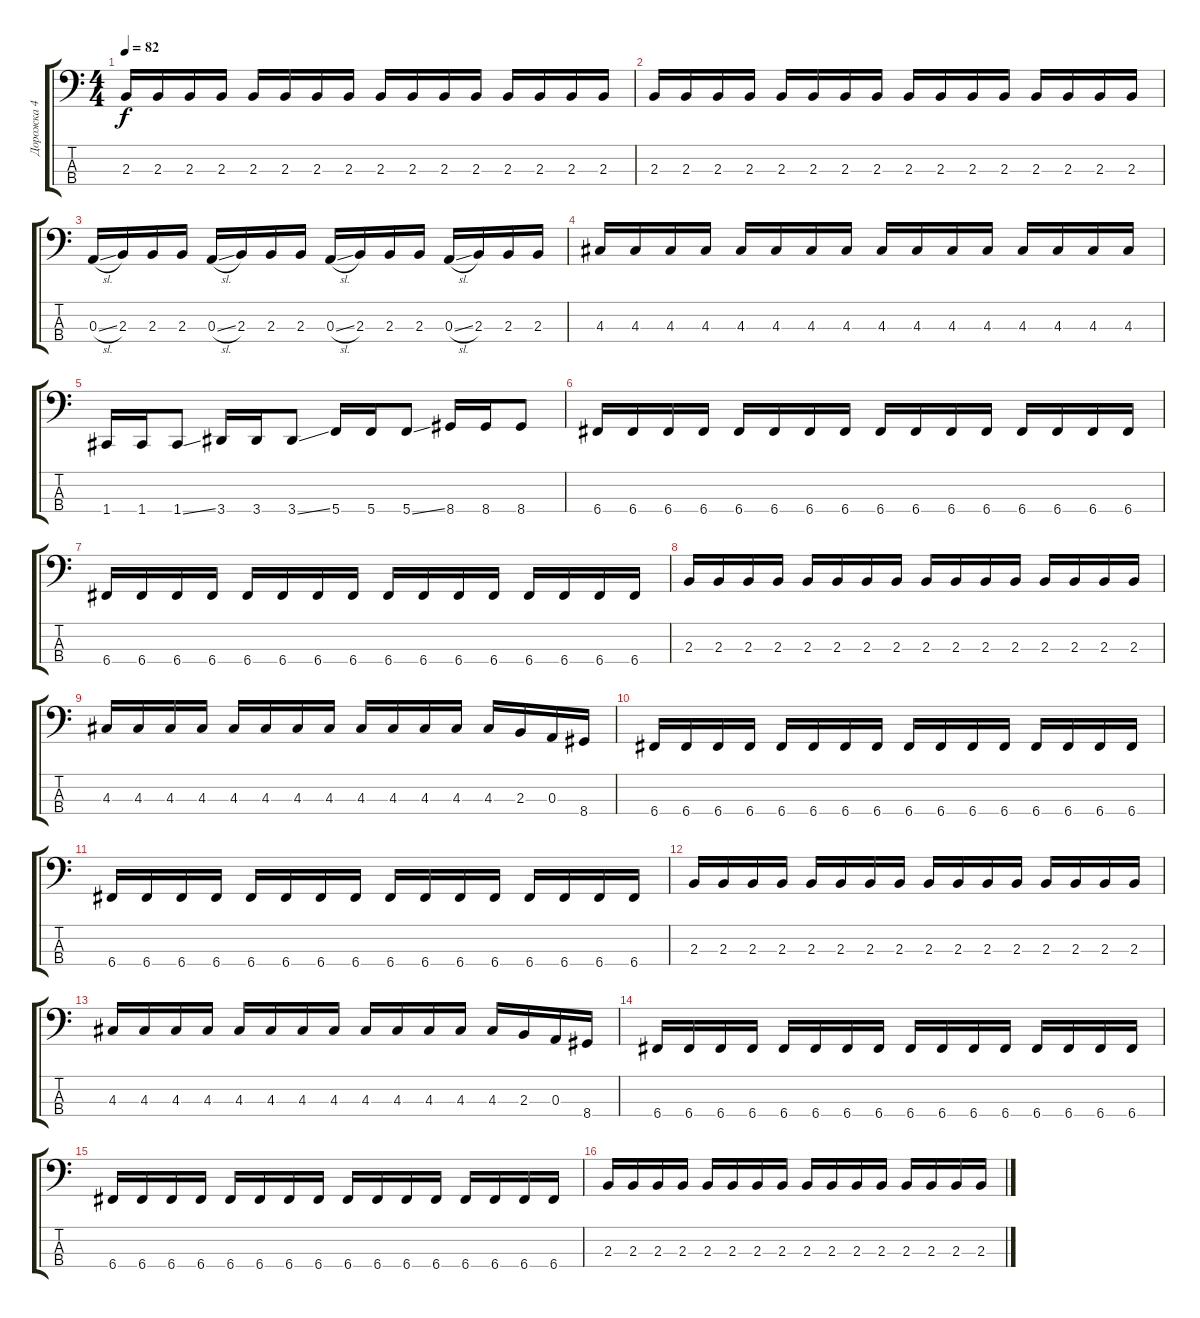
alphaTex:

\track ("Дорожка 4" "Дорожка 4") {instrument electricbassfinger}
\staff {score tabs}
\tuning (G2 D2 A1 C1) {hide}
\ts (4 4)
\tempo 82
\clef f4
\ks c
2.3.16{dy f} 2.3.16 2.3.16 2.3.16 2.3.16 2.3.16 2.3.16 2.3.16 2.3.16 2.3.16 2.3.16 2.3.16 2.3.16 2.3.16 2.3.16 2.3.16 |
2.3.16 2.3.16 2.3.16 2.3.16 2.3.16 2.3.16 2.3.16 2.3.16 2.3.16 2.3.16 2.3.16 2.3.16 2.3.16 2.3.16 2.3.16 2.3.16 |
0.3{sl}.16 2.3.16 2.3.16 2.3.16 0.3{sl}.16 2.3.16 2.3.16 2.3.16 0.3{sl}.16 2.3.16 2.3.16 2.3.16 0.3{sl}.16 2.3.16 2.3.16 2.3.16 |
4.3.16 4.3.16 4.3.16 4.3.16 4.3.16 4.3.16 4.3.16 4.3.16 4.3.16 4.3.16 4.3.16 4.3.16 4.3.16 4.3.16 4.3.16 4.3.16 |
1.4.16 1.4.16 1.4{ss}.8 3.4.16 3.4.16 3.4{ss}.8 5.4.16 5.4.16 5.4{ss}.8 8.4.16 8.4.16 8.4.8 |
6.4.16 6.4.16 6.4.16 6.4.16 6.4.16 6.4.16 6.4.16 6.4.16 6.4.16 6.4.16 6.4.16 6.4.16 6.4.16 6.4.16 6.4.16 6.4.16 |
6.4.16 6.4.16 6.4.16 6.4.16 6.4.16 6.4.16 6.4.16 6.4.16 6.4.16 6.4.16 6.4.16 6.4.16 6.4.16 6.4.16 6.4.16 6.4.16 |
2.3.16 2.3.16 2.3.16 2.3.16 2.3.16 2.3.16 2.3.16 2.3.16 2.3.16 2.3.16 2.3.16 2.3.16 2.3.16 2.3.16 2.3.16 2.3.16 |
4.3.16 4.3.16 4.3.16 4.3.16 4.3.16 4.3.16 4.3.16 4.3.16 4.3.16 4.3.16 4.3.16 4.3.16 4.3.16 2.3.16 0.3.16 8.4.16 |
6.4.16 6.4.16 6.4.16 6.4.16 6.4.16 6.4.16 6.4.16 6.4.16 6.4.16 6.4.16 6.4.16 6.4.16 6.4.16 6.4.16 6.4.16 6.4.16 |
6.4.16 6.4.16 6.4.16 6.4.16 6.4.16 6.4.16 6.4.16 6.4.16 6.4.16 6.4.16 6.4.16 6.4.16 6.4.16 6.4.16 6.4.16 6.4.16 |
2.3.16 2.3.16 2.3.16 2.3.16 2.3.16 2.3.16 2.3.16 2.3.16 2.3.16 2.3.16 2.3.16 2.3.16 2.3.16 2.3.16 2.3.16 2.3.16 |
4.3.16 4.3.16 4.3.16 4.3.16 4.3.16 4.3.16 4.3.16 4.3.16 4.3.16 4.3.16 4.3.16 4.3.16 4.3.16 2.3.16 0.3.16 8.4.16 |
6.4.16 6.4.16 6.4.16 6.4.16 6.4.16 6.4.16 6.4.16 6.4.16 6.4.16 6.4.16 6.4.16 6.4.16 6.4.16 6.4.16 6.4.16 6.4.16 |
6.4.16 6.4.16 6.4.16 6.4.16 6.4.16 6.4.16 6.4.16 6.4.16 6.4.16 6.4.16 6.4.16 6.4.16 6.4.16 6.4.16 6.4.16 6.4.16 |
2.3.16 2.3.16 2.3.16 2.3.16 2.3.16 2.3.16 2.3.16 2.3.16 2.3.16 2.3.16 2.3.16 2.3.16 2.3.16 2.3.16 2.3.16 2.3.16
